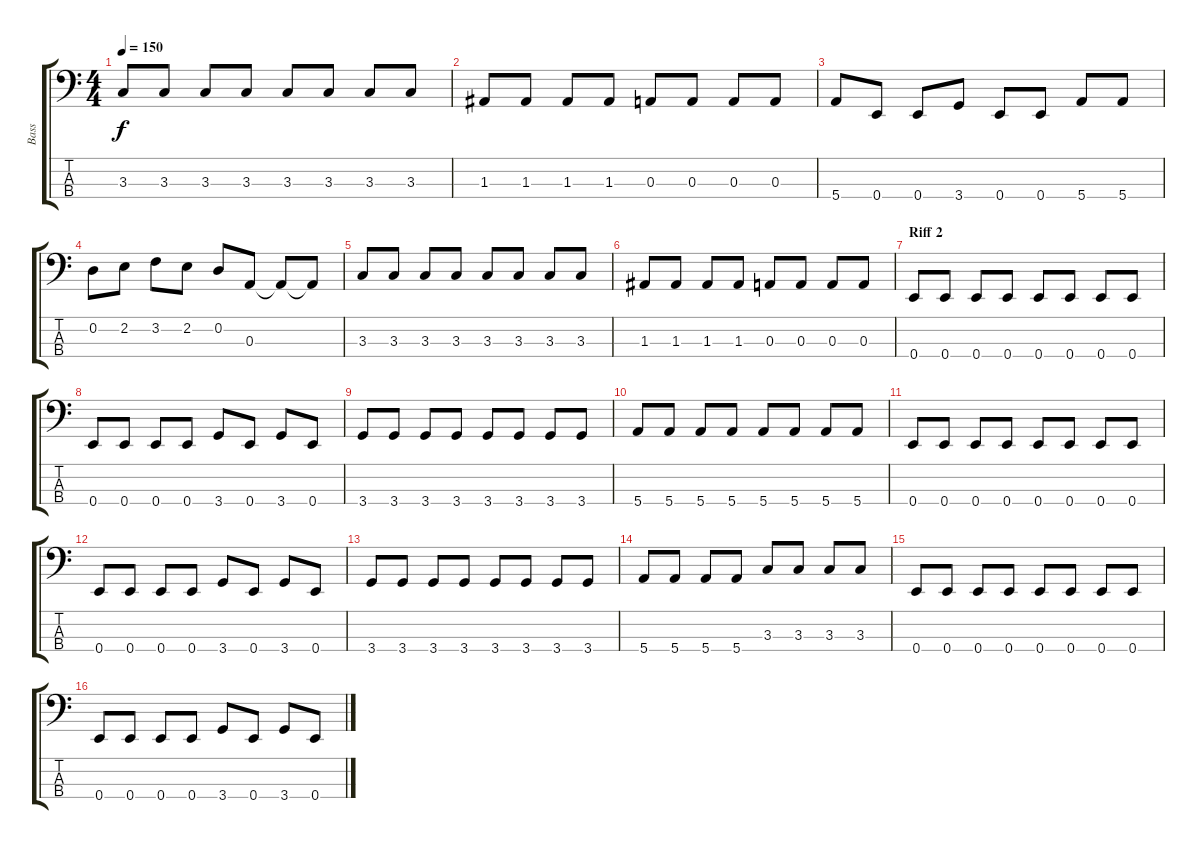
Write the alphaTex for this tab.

\track ("Bass" "Bass") {instrument electricbassfinger}
\staff {score tabs}
\tuning (G2 D2 A1 E1) {hide}
\ts (4 4)
\tempo 150
\clef f4
\ks c
3.3.8{dy f} 3.3.8 3.3.8 3.3.8 3.3.8 3.3.8 3.3.8 3.3.8 |
1.3.8 1.3.8 1.3.8 1.3.8 0.3.8 0.3.8 0.3.8 0.3.8 |
5.4.8 0.4.8 0.4.8 3.4.8 0.4.8 0.4.8 5.4.8 5.4.8 |
0.2.8 2.2.8 3.2.8 2.2.8 0.2.8 0.3.8 0.3{t}.8 0.3{t}.8 |
3.3.8 3.3.8 3.3.8 3.3.8 3.3.8 3.3.8 3.3.8 3.3.8 |
1.3.8 1.3.8 1.3.8 1.3.8 0.3.8 0.3.8 0.3.8 0.3.8 |
\section ("" "Riff 2")
0.4.8 0.4.8 0.4.8 0.4.8 0.4.8 0.4.8 0.4.8 0.4.8 |
0.4.8 0.4.8 0.4.8 0.4.8 3.4.8 0.4.8 3.4.8 0.4.8 |
3.4.8 3.4.8 3.4.8 3.4.8 3.4.8 3.4.8 3.4.8 3.4.8 |
5.4.8 5.4.8 5.4.8 5.4.8 5.4.8 5.4.8 5.4.8 5.4.8 |
0.4.8 0.4.8 0.4.8 0.4.8 0.4.8 0.4.8 0.4.8 0.4.8 |
0.4.8 0.4.8 0.4.8 0.4.8 3.4.8 0.4.8 3.4.8 0.4.8 |
3.4.8 3.4.8 3.4.8 3.4.8 3.4.8 3.4.8 3.4.8 3.4.8 |
5.4.8 5.4.8 5.4.8 5.4.8 3.3.8 3.3.8 3.3.8 3.3.8 |
0.4.8 0.4.8 0.4.8 0.4.8 0.4.8 0.4.8 0.4.8 0.4.8 |
0.4.8 0.4.8 0.4.8 0.4.8 3.4.8 0.4.8 3.4.8 0.4.8
